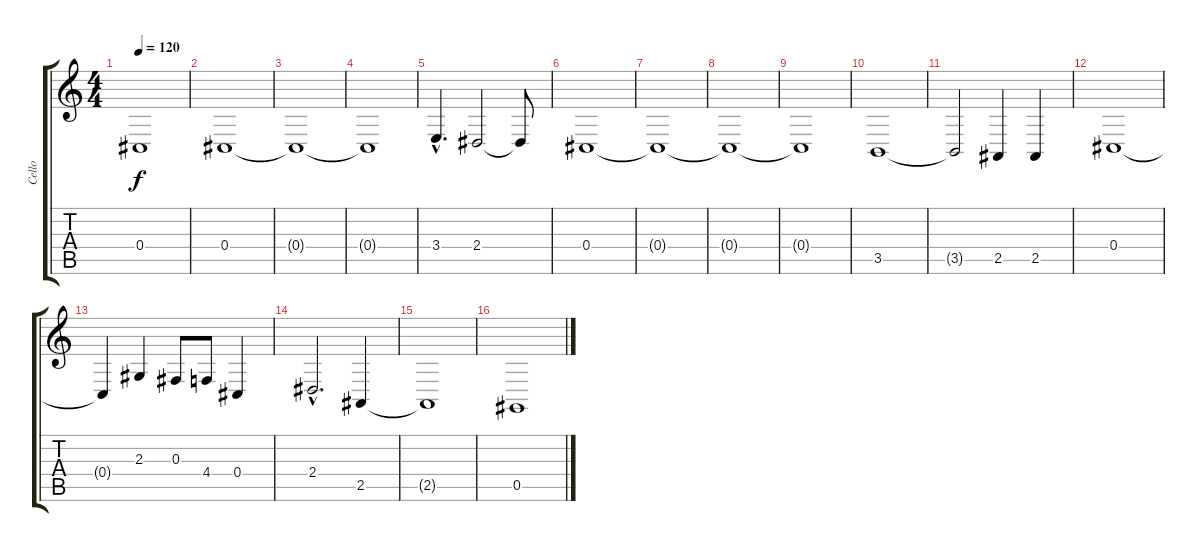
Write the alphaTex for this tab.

\track ("Cello" "Cello") {instrument cello}
\staff {score tabs}
\tuning (Eb4 Bb3 Gb3 Db3 Ab2 Eb2) {hide}
\ts (4 4)
\tempo 120
\clef g2
\ks c
0.4{t}.1{dy f} |
0.4.1 |
0.4{t}.1 |
0.4{t}.1 |
3.4{hac}.4{d} 2.4.2 2.4{t}.8 |
0.4.1 |
0.4{t}.1 |
0.4{t}.1 |
0.4{t}.1 |
3.5.1 |
3.5{t}.2 2.5.4 2.5.4 |
0.4.1 |
0.4{t}.4 2.3.4 0.3.8 4.4.8 0.4.4 |
2.4{hac}.2{d} 2.5.4 |
2.5{t}.1 |
0.5.1
